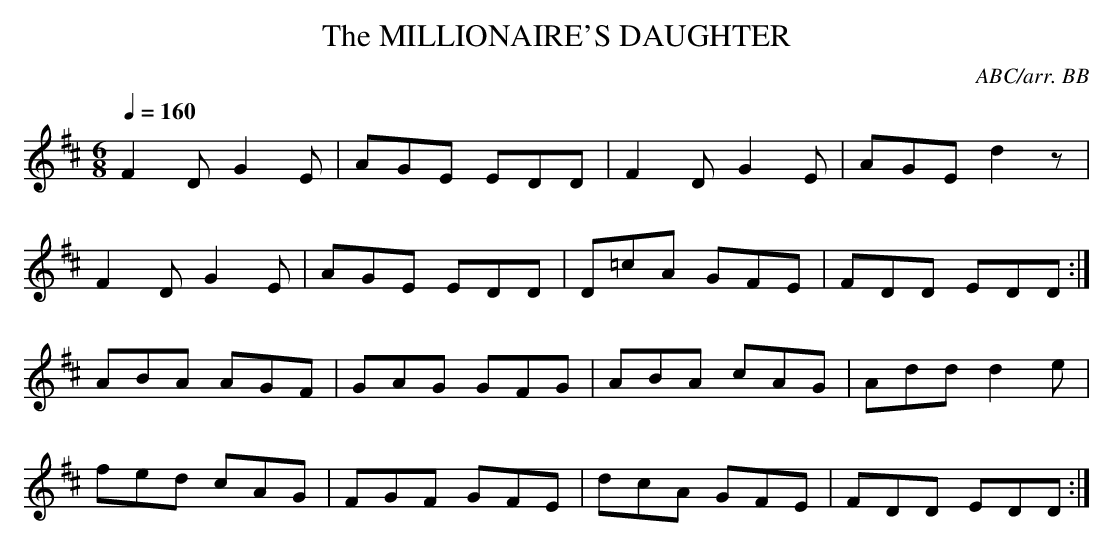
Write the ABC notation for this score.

X:1
T:MILLIONAIRE'S DAUGHTER, The
Q:1/4=160
C:ABC/arr. BB
M:6/8
L:1/8
K:D
F2D G2E|AGE EDD|F2D G2E|AGE d2z|
F2D G2E|AGE EDD|D=cA GFE|FDD EDD:|
ABA AGF|GAG GFG|ABA cAG|Add d2e|
fed cAG|FGF GFE|dcA GFE|FDD EDD:|
